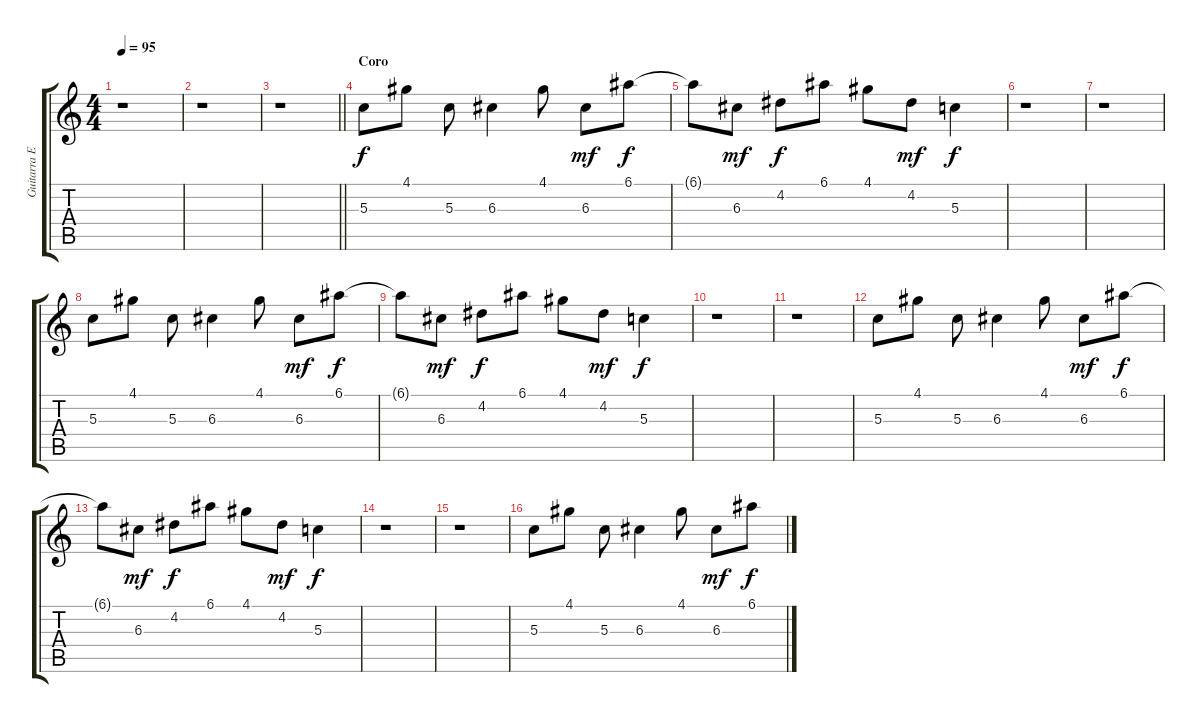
\track ("Guitarra Eléctrica" "Guitarra E") {instrument distortionguitar}
\staff {score tabs}
\tuning (E4 B3 G3 D3 A2 E2) {hide}
\ts (4 4)
\tempo 95
\clef g2
\ks c
r.1{dy f} |
r.1 |
\barLineRight lightlight
r.1 |
\section ("" "Coro")
5.3.8 4.1.8 5.3.8 6.3.4 4.1.8 6.3.8{dy mf} 6.1.8{dy f} |
6.1{t}.8 6.3.8{dy mf} 4.2.8{dy f} 6.1.8 4.1.8 4.2.8{dy mf} 5.3.4{dy f} |
r.1 |
r.1 |
5.3.8 4.1.8 5.3.8 6.3.4 4.1.8 6.3.8{dy mf} 6.1.8{dy f} |
6.1{t}.8 6.3.8{dy mf} 4.2.8{dy f} 6.1.8 4.1.8 4.2.8{dy mf} 5.3.4{dy f} |
r.1 |
r.1 |
5.3.8 4.1.8 5.3.8 6.3.4 4.1.8 6.3.8{dy mf} 6.1.8{dy f} |
6.1{t}.8 6.3.8{dy mf} 4.2.8{dy f} 6.1.8 4.1.8 4.2.8{dy mf} 5.3.4{dy f} |
r.1 |
r.1 |
5.3.8 4.1.8 5.3.8 6.3.4 4.1.8 6.3.8{dy mf} 6.1.8{dy f}
